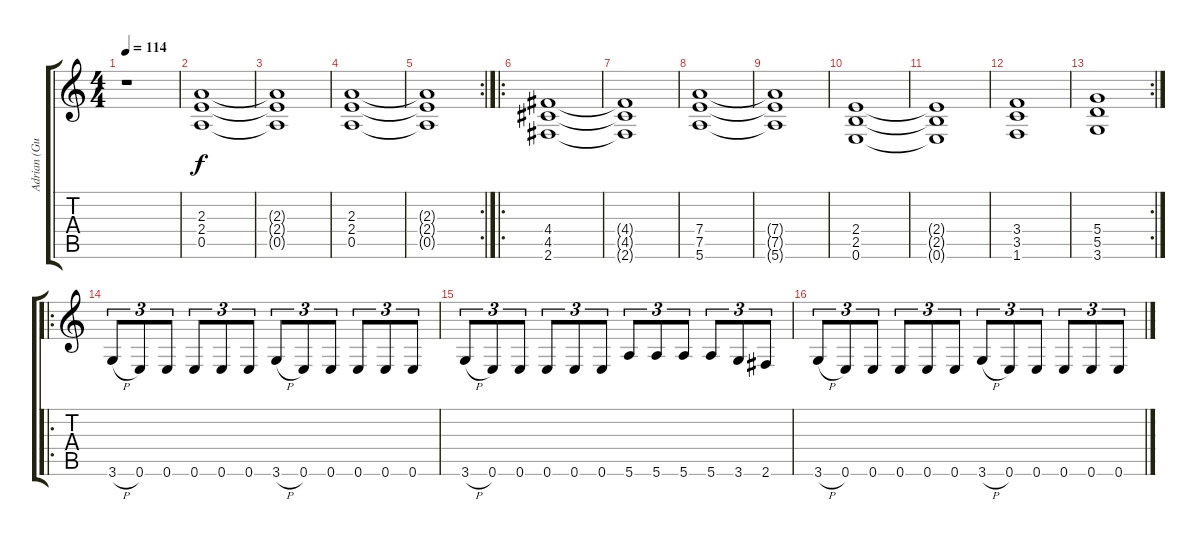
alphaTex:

\track ("Adrian (Guitar 2)" "Adrian (Gu") {instrument distortionguitar}
\staff {score tabs}
\tuning (E4 B3 G3 D3 A2 E2) {hide}
\ts (4 4)
\tempo 114
\clef g2
\ks c
r.1{dy f} |
(2.3 2.4 0.5).1 |
(2.3{t} 2.4{t} 0.5{t}).1 |
(2.3 2.4 0.5).1 |
\rc 2
(2.3{t} 2.4{t} 0.5{t}).1 |
\ro
(4.4 4.5 2.6).1 |
(4.4{t} 4.5{t} 2.6{t}).1 |
(7.4 7.5 5.6).1 |
(7.4{t} 7.5{t} 5.6{t}).1 |
(2.4 2.5 0.6).1 |
(2.4{t} 2.5{t} 0.6{t}).1 |
(3.4 3.5 1.6).1 |
\rc 2
(5.4 5.5 3.6).1 |
\ro
3.6{h}.8{tu (3 2)} 0.6.8{tu (3 2)} 0.6.8{tu (3 2)} 0.6.8{tu (3 2)} 0.6.8{tu (3 2)} 0.6.8{tu (3 2)} 3.6{h}.8{tu (3 2)} 0.6.8{tu (3 2)} 0.6.8{tu (3 2)} 0.6.8{tu (3 2)} 0.6.8{tu (3 2)} 0.6.8{tu (3 2)} |
3.6{h}.8{tu (3 2)} 0.6.8{tu (3 2)} 0.6.8{tu (3 2)} 0.6.8{tu (3 2)} 0.6.8{tu (3 2)} 0.6.8{tu (3 2)} 5.6.8{tu (3 2)} 5.6.8{tu (3 2)} 5.6.8{tu (3 2)} 5.6.8{tu (3 2)} 3.6.8{tu (3 2)} 2.6.8{tu (3 2)} |
3.6{h}.8{tu (3 2)} 0.6.8{tu (3 2)} 0.6.8{tu (3 2)} 0.6.8{tu (3 2)} 0.6.8{tu (3 2)} 0.6.8{tu (3 2)} 3.6{h}.8{tu (3 2)} 0.6.8{tu (3 2)} 0.6.8{tu (3 2)} 0.6.8{tu (3 2)} 0.6.8{tu (3 2)} 0.6.8{tu (3 2)}
